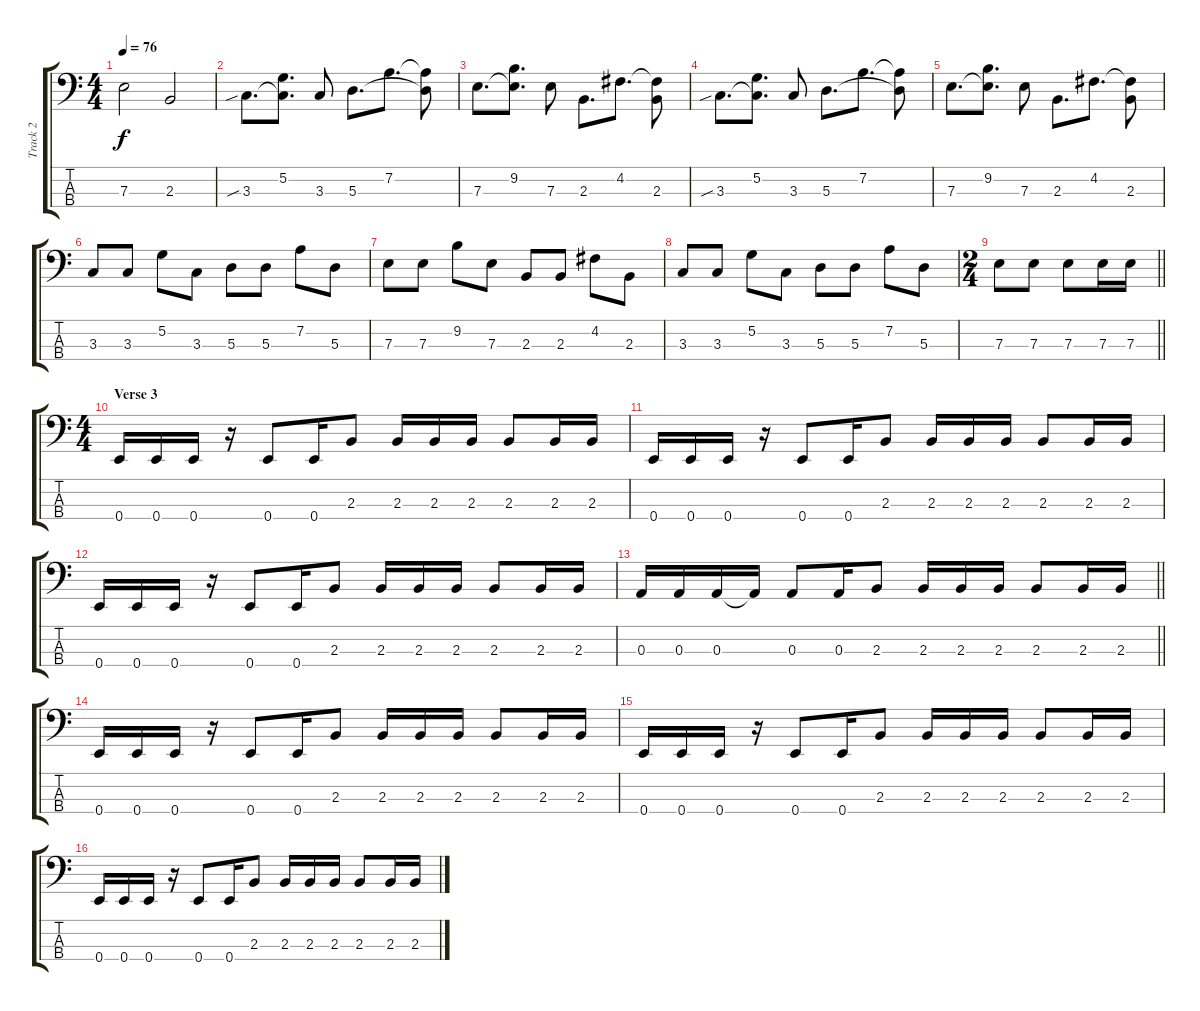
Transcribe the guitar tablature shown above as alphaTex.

\track ("Track 2" "Track 2") {instrument electricbassfinger}
\staff {score tabs}
\tuning (G2 D2 A1 E1) {hide}
\ts (4 4)
\tempo 76
\clef f4
\ks c
7.3.2{dy f} 2.3.2 |
3.3{sib}.8{d} (5.2 3.3{t}).8{d} 3.3.8 5.3.8{d} 7.2.8{d} (7.2{t} 5.3{t}).8 |
7.3.8{d} (9.2 7.3{t}).8{d} 7.3.8 2.3.8{d} 4.2.8{d} (4.2{t} 2.3).8 |
3.3{sib}.8{d} (5.2 3.3{t}).8{d} 3.3.8 5.3.8{d} 7.2.8{d} (7.2{t} 5.3{t}).8 |
7.3.8{d} (9.2 7.3{t}).8{d} 7.3.8 2.3.8{d} 4.2.8{d} (4.2{t} 2.3).8 |
3.3.8 3.3.8 5.2.8 3.3.8 5.3.8 5.3.8 7.2.8 5.3.8 |
7.3.8 7.3.8 9.2.8 7.3.8 2.3.8 2.3.8 4.2.8 2.3.8 |
3.3.8 3.3.8 5.2.8 3.3.8 5.3.8 5.3.8 7.2.8 5.3.8 |
\ts (2 4)
\barLineRight lightlight
7.3.8 7.3.8 7.3.8 7.3.16 7.3.16 |
\ts (4 4)
\section ("" "Verse 3")
0.4.16 0.4.16 0.4.16 r.16 0.4.8 0.4.16 2.3.8 2.3.16 2.3.16 2.3.16 2.3.8 2.3.16 2.3.16 |
0.4.16 0.4.16 0.4.16 r.16 0.4.8 0.4.16 2.3.8 2.3.16 2.3.16 2.3.16 2.3.8 2.3.16 2.3.16 |
0.4.16 0.4.16 0.4.16 r.16 0.4.8 0.4.16 2.3.8 2.3.16 2.3.16 2.3.16 2.3.8 2.3.16 2.3.16 |
\barLineRight lightlight
0.3.16 0.3.16 0.3.16 0.3{t}.16 0.3.8 0.3.16 2.3.8 2.3.16 2.3.16 2.3.16 2.3.8 2.3.16 2.3.16 |
0.4.16 0.4.16 0.4.16 r.16 0.4.8 0.4.16 2.3.8 2.3.16 2.3.16 2.3.16 2.3.8 2.3.16 2.3.16 |
0.4.16 0.4.16 0.4.16 r.16 0.4.8 0.4.16 2.3.8 2.3.16 2.3.16 2.3.16 2.3.8 2.3.16 2.3.16 |
0.4.16 0.4.16 0.4.16 r.16 0.4.8 0.4.16 2.3.8 2.3.16 2.3.16 2.3.16 2.3.8 2.3.16 2.3.16
